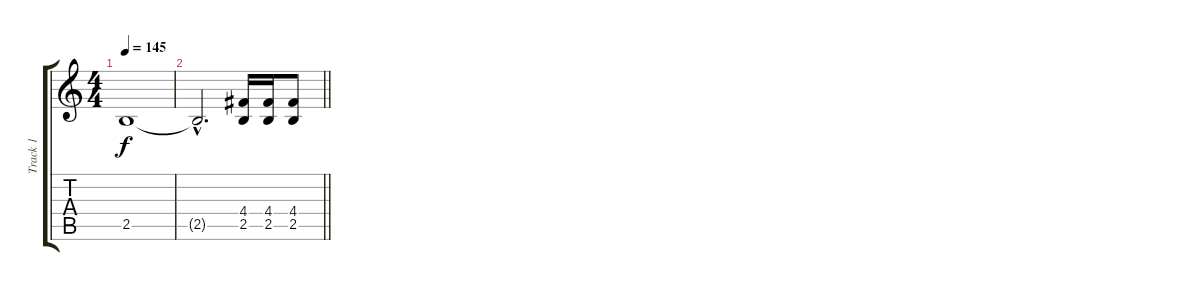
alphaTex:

\track ("Track 1" "Track 1") {instrument distortionguitar}
\staff {score tabs}
\tuning (E4 B3 G3 D3 A2 E2) {hide}
\ts (4 4)
\tempo 145
\clef g2
\ks c
2.5{t}.1{dy f} |
\barLineRight lightlight
2.5{hac t}.2{d} (4.4 2.5).16 (4.4 2.5).16 (4.4 2.5).8
